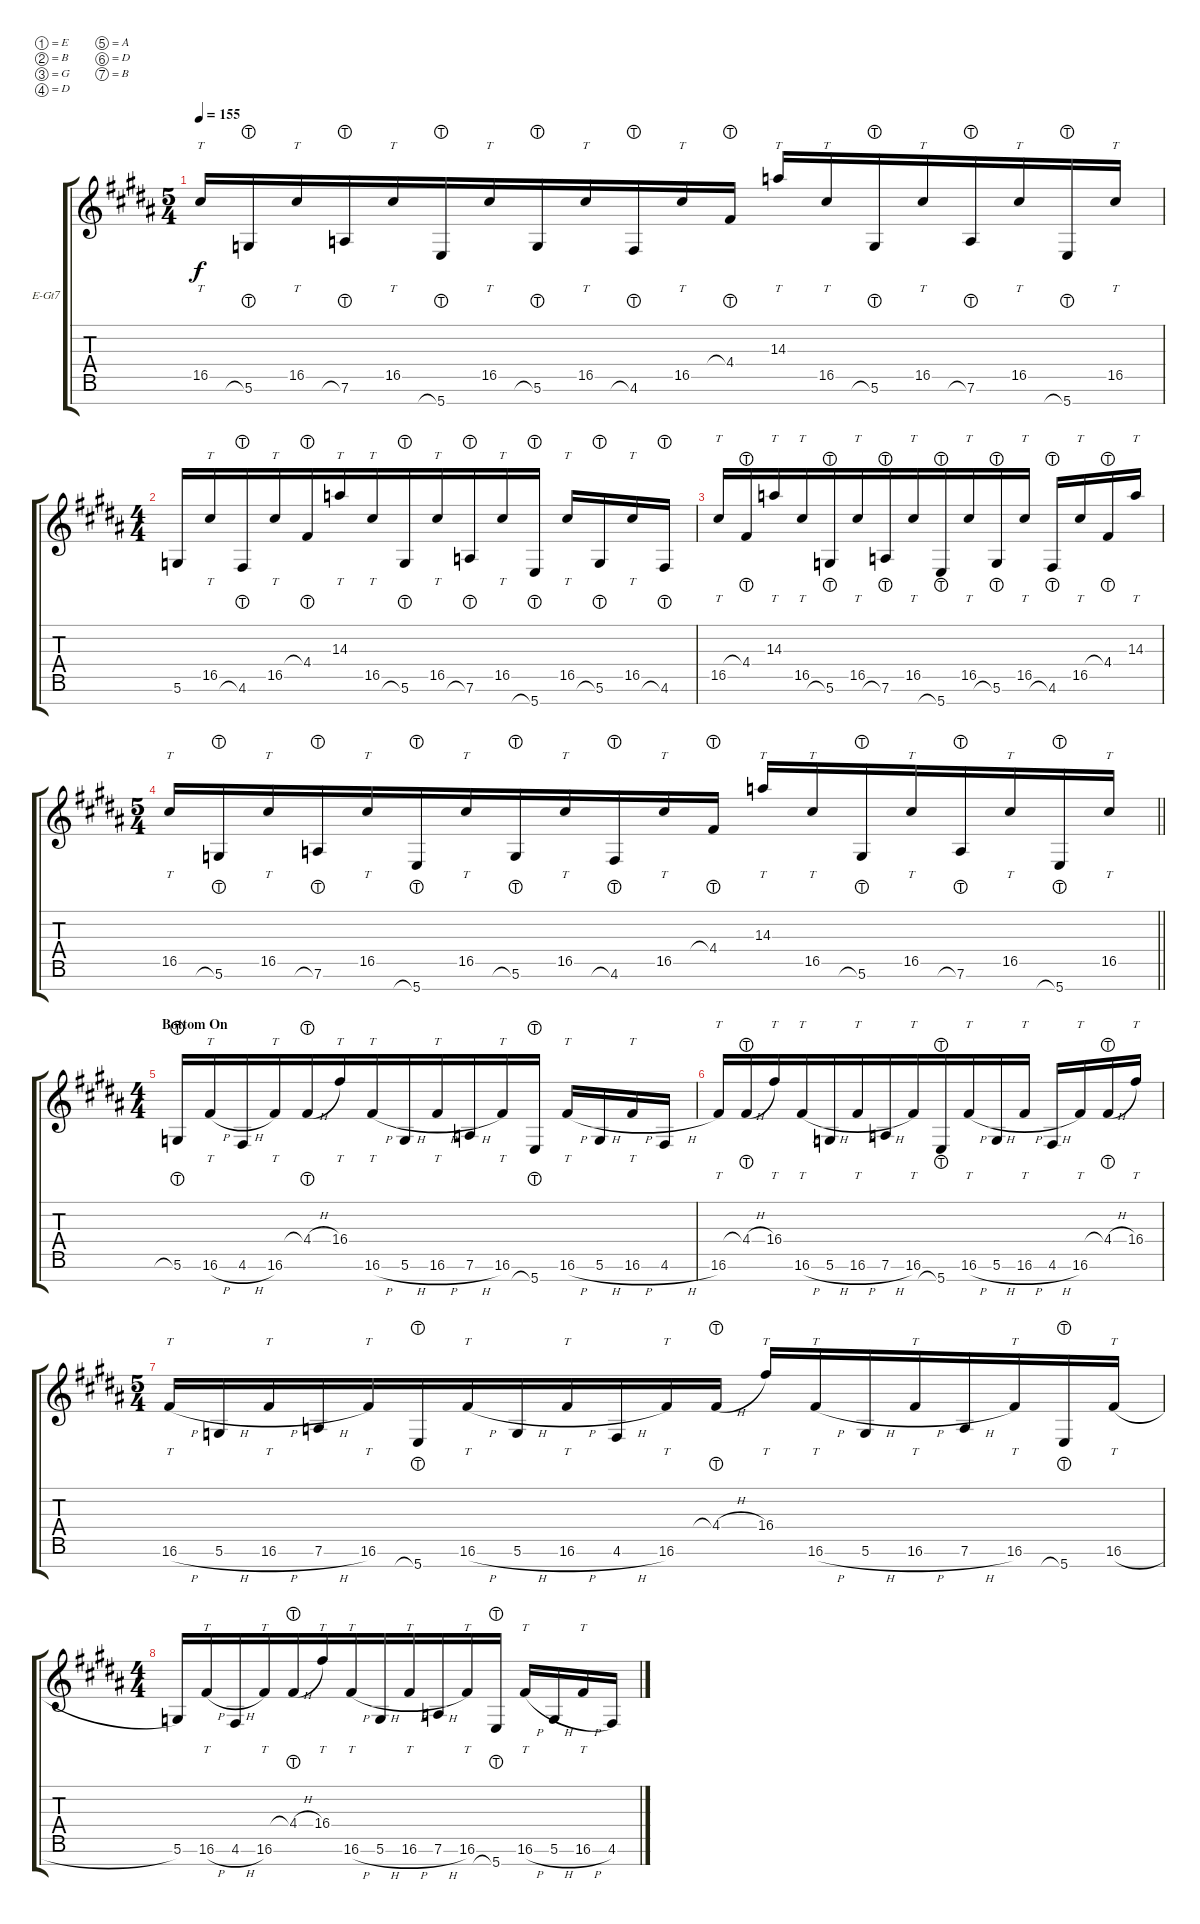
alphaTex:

\bracketExtendMode groupsimilarinstruments
\firstSystemTrackNameOrientation horizontal
\otherSystemsTrackNameOrientation horizontal
\track ("Tosin Abasi - Clean" "E-Gt7") {instrument electricguitarclean}
\staff {score tabs}
\tuning (E4 B3 G3 D3 A2 D2 B1)
\ts (5 4)
\beaming (8 6 4)
\tempo 155
\clef g2
\ks b
16.5.16{tt dy f} 5.6{lht}.16 16.5.16{tt} 7.6{lht}.16 16.5.16{tt} 5.7{lht}.16 16.5.16{tt} 5.6{lht}.16 16.5.16{tt} 4.6{lht}.16 16.5.16{tt} 4.4{lht}.16 14.3.16{tt} 16.5.16{tt} 5.6{lht}.16 16.5.16{tt} 7.6{lht}.16 16.5.16{tt} 5.7{lht}.16 16.5.16{tt} |
\ts (4 4)
\beaming (8 6 4)
5.6.16 16.5.16{tt} 4.6{lht}.16 16.5.16{tt} 4.4{lht}.16 14.3.16{tt} 16.5.16{tt} 5.6{lht}.16 16.5.16{tt} 7.6{lht}.16 16.5.16{tt} 5.7{lht}.16 16.5.16{tt} 5.6{lht}.16 16.5.16{tt} 4.6{lht}.16 |
16.5.16{tt} 4.4{lht}.16 14.3.16{tt} 16.5.16{tt} 5.6{lht}.16 16.5.16{tt} 7.6{lht}.16 16.5.16{tt} 5.7{lht}.16 16.5.16{tt} 5.6{lht}.16 16.5.16{tt} 4.6{lht}.16 16.5.16{tt} 4.4{lht}.16 14.3.16{tt} |
\ts (5 4)
\beaming (8 6 4)
\barLineRight lightlight
16.5.16{tt} 5.6{lht}.16 16.5.16{tt} 7.6{lht}.16 16.5.16{tt} 5.7{lht}.16 16.5.16{tt} 5.6{lht}.16 16.5.16{tt} 4.6{lht}.16 16.5.16{tt} 4.4{lht}.16 14.3.16{tt} 16.5.16{tt} 5.6{lht}.16 16.5.16{tt} 7.6{lht}.16 16.5.16{tt} 5.7{lht}.16 16.5.16{tt} |
\ts (4 4)
\beaming (8 6 4)
\section ("" "Bottom On")
5.6{lht}.16 16.6{h}.16{tt} 4.6{h}.16 16.6.16{tt} 4.4{h lht}.16 16.4.16{tt} 16.6{h}.16{tt} 5.6{h}.16 16.6{h}.16{tt} 7.6{h}.16 16.6.16{tt} 5.7{lht}.16 16.6{h}.16{tt} 5.6{h}.16 16.6{h}.16{tt} 4.6{h}.16 |
16.6.16{tt} 4.4{h lht}.16 16.4.16{tt} 16.6{h}.16{tt} 5.6{h}.16 16.6{h}.16{tt} 7.6{h}.16 16.6.16{tt} 5.7{lht}.16 16.6{h}.16{tt} 5.6{h}.16 16.6{h}.16{tt} 4.6{h}.16 16.6.16{tt} 4.4{h lht}.16 16.4.16{tt} |
\ts (5 4)
\beaming (8 6 4)
16.6{h}.16{tt} 5.6{h}.16 16.6{h}.16{tt} 7.6{h}.16 16.6.16{tt} 5.7{lht}.16 16.6{h}.16{tt} 5.6{h}.16 16.6{h}.16{tt} 4.6{h}.16 16.6.16{tt} 4.4{h lht}.16 16.4.16{tt} 16.6{h}.16{tt} 5.6{h}.16 16.6{h}.16{tt} 7.6{h}.16 16.6.16{tt} 5.7{lht}.16 16.6{h}.16{tt} |
\ts (4 4)
\beaming (8 6 4)
5.6.16 16.6{h}.16{tt} 4.6{h}.16 16.6.16{tt} 4.4{h lht}.16 16.4.16{tt} 16.6{h}.16{tt} 5.6{h}.16 16.6{h}.16{tt} 7.6{h}.16 16.6.16{tt} 5.7{lht}.16 16.6{h}.16{tt} 5.6{h}.16 16.6{h}.16{tt} 4.6{h}.16
